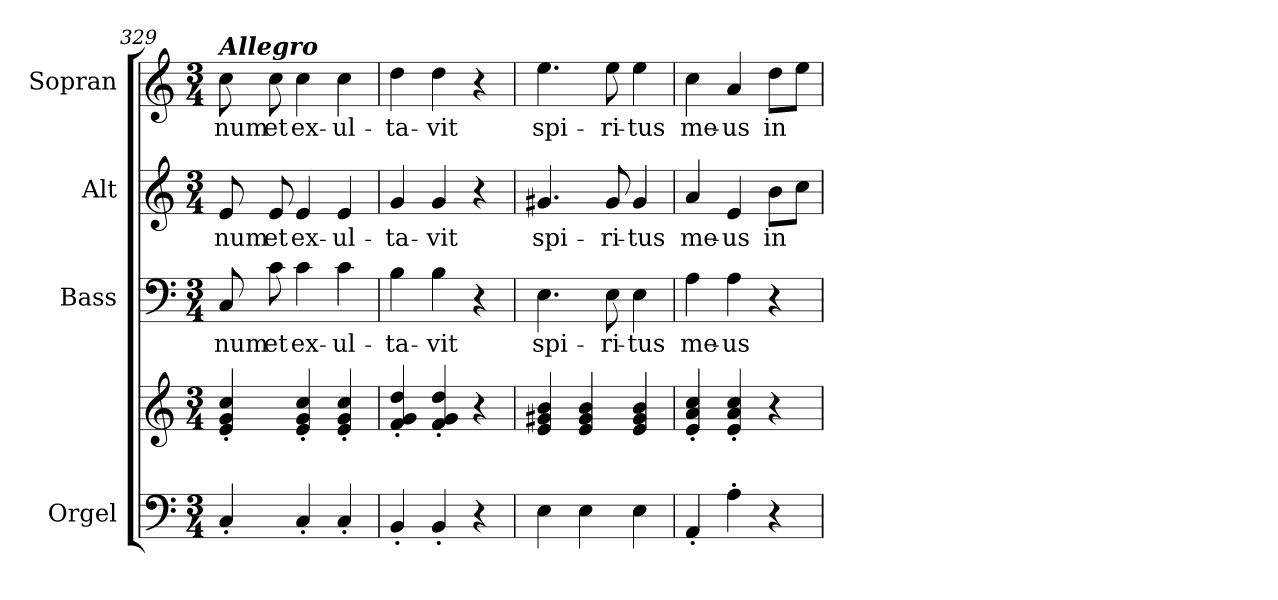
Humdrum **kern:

**kern	**kern	**kern	**text	**kern	**text	**kern	**text
*part4	*part4	*part3	*part3	*part2	*part2	*part1	*part1
*staff5	*staff4	*staff3	*staff3	*staff2	*staff2	*staff1	*staff1
*I"Orgel	*	*I"Bass	*	*I"Alt	*	*I"Sopran	*
*I'Org.	*	*I'B.	*	*I'A.	*	*I'S.	*
!!LO:LB:g=z
*clefF4	*clefG2	*clefF4	*	*clefG2	*	*clefG2	*
*k[]	*k[]	*k[]	*	*k[]	*	*k[]	*
*C:	*C:	*C:	*	*C:	*	*C:	*
*M3/4	*M3/4	*M3/4	*	*M3/4	*	*M3/4	*
=329	=329	=329	=329	=329	=329	=329	=329
!	!	!	!	!	!	!LO:TX:a:Bi:t=Allegro	!
!	!	!	!LO:LY:b	!	!LO:LY:b	!	!LO:LY:b
4C'</	4e/'< 4g/'< 4cc/'<	8C/	-num	8e/	-num	8cc\	-num
!	!	!	!LO:LY:b	!	!LO:LY:b	!	!LO:LY:b
.	.	8c\	et	8e/	et	8cc\	et
!	!	!	!LO:LY:b	!	!LO:LY:b	!	!LO:LY:b
4C'</	4e/'< 4g/'< 4cc/'<	4c\	ex-	4e/	ex-	4cc\	ex-
!	!	!	!LO:LY:b	!	!LO:LY:b	!	!LO:LY:b
4C'</	4e/'< 4g/'< 4cc/'<	4c\	-ul-	4e/	-ul-	4cc\	-ul-
=330	=330	=330	=330	=330	=330	=330	=330
!	!	!	!LO:LY:b	!	!LO:LY:b	!	!LO:LY:b
4BB'</	4f/'< 4g/'< 4dd/'<	4B\	-ta-	4g/	-ta-	4dd\	-ta-
!	!	!	!LO:LY:b	!	!LO:LY:b	!	!LO:LY:b
4BB'</	4f/'< 4g/'< 4dd/'<	4B\	-vit	4g/	-vit	4dd\	-vit
4r	4r	4r	.	4r	.	4r	.
=331	=331	=331	=331	=331	=331	=331	=331
!	!	!	!LO:LY:b	!	!LO:LY:b	!	!LO:LY:b
4E\	4e/ 4g#X/ 4b/	4.E\	spi-	4.g#X/	spi-	4.ee\	spi-
4E\	4e/ 4g#/ 4b/	.	.	.	.	.	.
!	!	!	!LO:LY:b	!	!LO:LY:b	!	!LO:LY:b
.	.	8E\	-ri-	8g#/	-ri-	8ee\	-ri-
!	!	!	!LO:LY:b	!	!LO:LY:b	!	!LO:LY:b
4E\	4e/ 4g#/ 4b/	4E\	-tus	4g#/	-tus	4ee\	-tus
=332	=332	=332	=332	=332	=332	=332	=332
!	!	!	!LO:LY:b	!	!LO:LY:b	!	!LO:LY:b
4AA'</	4e/'< 4a/'< 4cc/'<	4A\	me-	4a/	me-	4cc\	me-
!	!	!	!LO:LY:b	!	!LO:LY:b	!	!LO:LY:b
4A'>\	4e/'< 4a/'< 4cc/'<	4A\	-us	4e/	-us	4a/	-us
!	!	!	!	!	!LO:LY:b	!	!LO:LY:b
4r	4r	4r	.	8b\L	in	8dd\L	in
.	.	.	.	8cc\J	.	8ee\J	.
=	=	=	=	=	=	=	=
*-	*-	*-	*-	*-	*-	*-	*-
